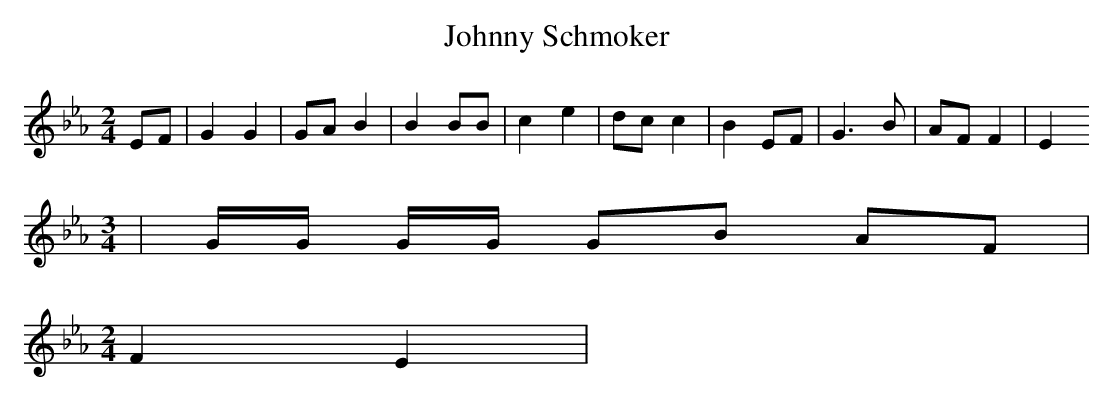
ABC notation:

X:1
T:Johnny Schmoker
M:2/4
L:1/8
K:Eb
 EF| G2 G2| GA B2| B2 BB| c2 e2| dc c2| B2 EF| G3 B| AF F2| E2
M:3/4
| G/2G/2 G/2G/2 GB AF|
M:2/4
 F2 E2|
